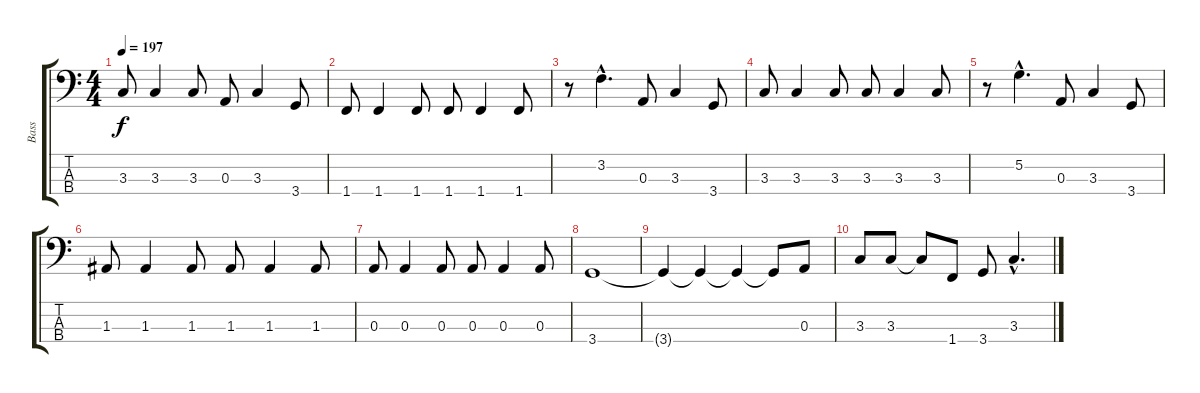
\track ("Bass" "Bass") {instrument electricbasspick}
\staff {score tabs}
\tuning (G2 D2 A1 E1) {hide}
\ts (4 4)
\tempo 197
\clef f4
\ks c
3.3.8{dy f} 3.3.4 3.3.8 0.3.8 3.3.4 3.4.8 |
1.4.8 1.4.4 1.4.8 1.4.8 1.4.4 1.4.8 |
r.8 3.2{hac}.4{d} 0.3.8 3.3.4 3.4.8 |
3.3.8 3.3.4 3.3.8 3.3.8 3.3.4 3.3.8 |
r.8 5.2{hac}.4{d} 0.3.8 3.3.4 3.4.8 |
1.3.8 1.3.4 1.3.8 1.3.8 1.3.4 1.3.8 |
0.3.8 0.3.4 0.3.8 0.3.8 0.3.4 0.3.8 |
3.4.1 |
3.4{t}.4 3.4{t}.4 3.4{t}.4 3.4{t}.8 0.3.8 |
3.3.8 3.3.8 3.3{t}.8 1.4.8 3.4.8 3.3{hac}.4{d}
